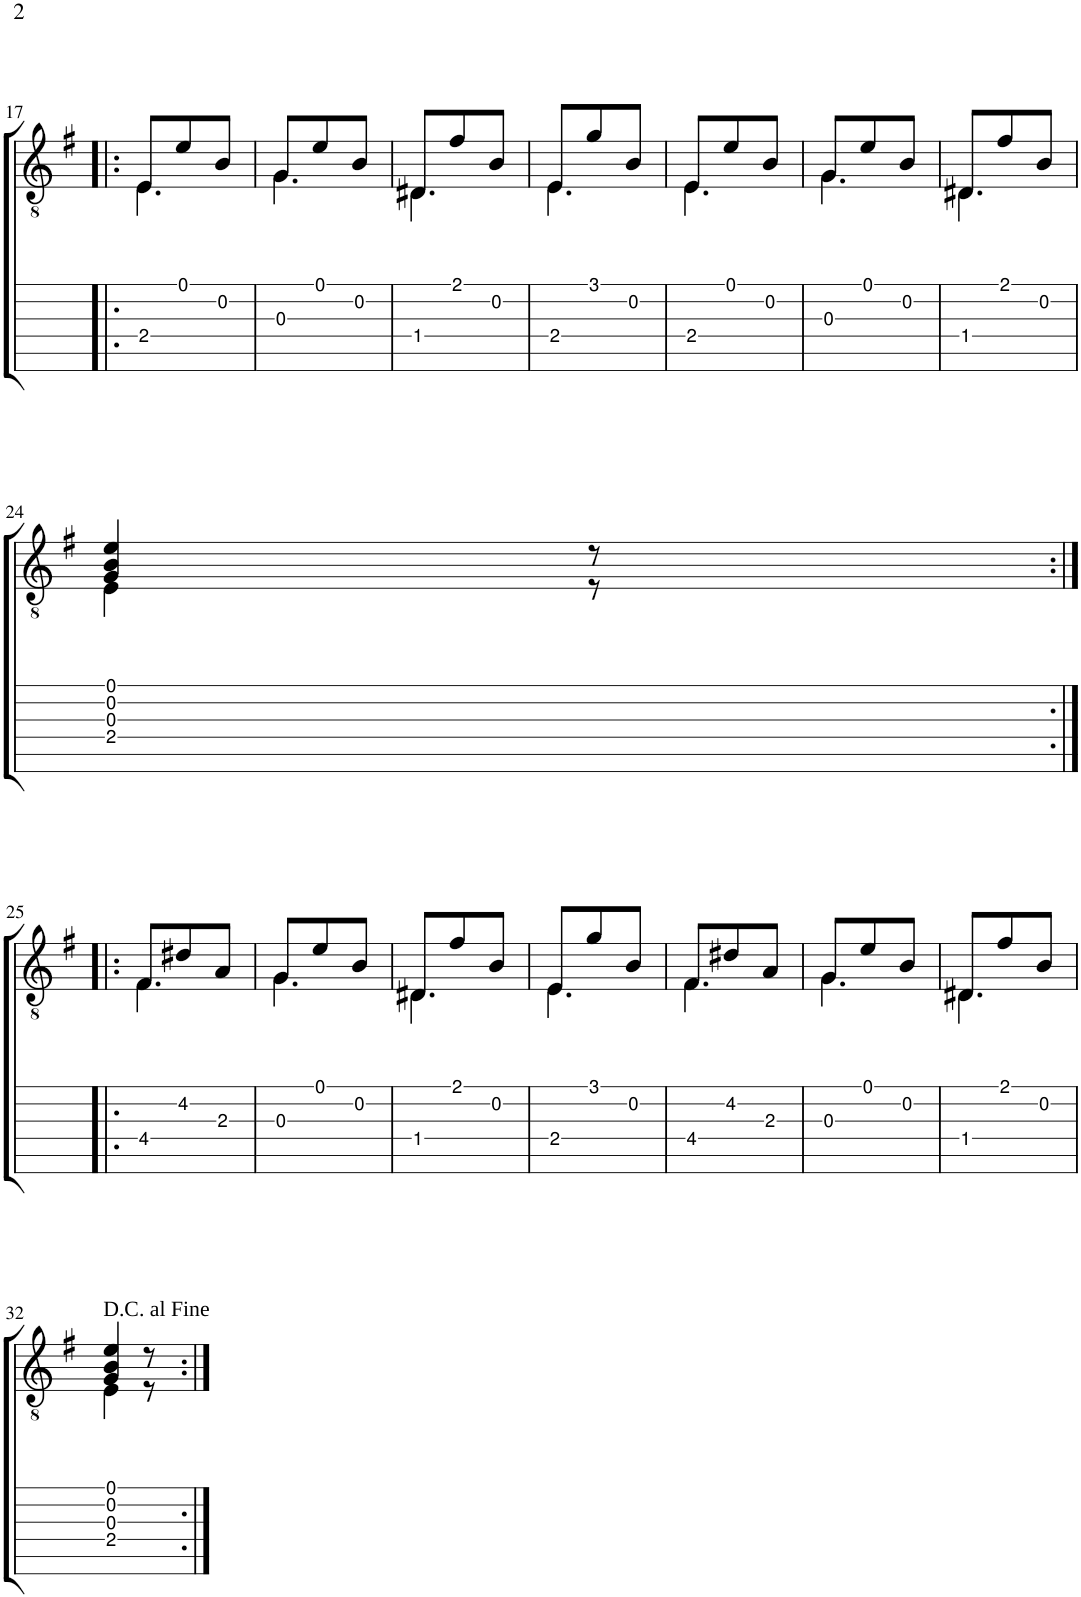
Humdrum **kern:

**kern	**kern
*part1	*part1
*staff2	*staff1
*I"Gtr	*
!!LO:PB:g=z
*	*clefGv2
*k[f#]	*k[f#]
*M3/8	*M3/8
=17!|:	=17!|:
*^	*^
8EL	4.E	8E/L	4.E\
8e	.	8e/	.
8BJ	.	8B/J	.
=18	=18	=18	=18
8GL	4.G	8G/L	4.G\
8e	.	8e/	.
8BJ	.	8B/J	.
=19	=19	=19	=19
8D#L	4.D#	8D#X/L	4.D#\
8f#	.	8f#/	.
8BJ	.	8B/J	.
=20	=20	=20	=20
8EL	4.E	8E/L	4.E\
8g	.	8g/	.
8BJ	.	8B/J	.
=21	=21	=21	=21
8EL	4.E	8E/L	4.E\
8e	.	8e/	.
8BJ	.	8B/J	.
=22	=22	=22	=22
8GL	4.G	8G/L	4.G\
8e	.	8e/	.
8BJ	.	8B/J	.
=23	=23	=23	=23
8D#L	4.D#	8D#X/L	4.D#\
8f#	.	8f#/	.
8BJ	.	8B/J	.
!!LO:LB:g=z	!!
=24	=24	=24	=24
4G 4B 4e	4E	4G/ 4B/ 4e/	4E\
8ryy	8ryy	8r	8r
!!LO:LB:g=z	!!
=25:|!|:	=25:|!|:	=25:|!|:	=25:|!|:
8F#L	4.F#	8F#/L	4.F#\
8d#	.	8d#X/	.
8AJ	.	8A/J	.
=26	=26	=26	=26
8GL	4.G	8G/L	4.G\
8e	.	8e/	.
8BJ	.	8B/J	.
=27	=27	=27	=27
8D#L	4.D#	8D#X/L	4.D#\
8f#	.	8f#/	.
8BJ	.	8B/J	.
=28	=28	=28	=28
8EL	4.E	8E/L	4.E\
8g	.	8g/	.
8BJ	.	8B/J	.
=29	=29	=29	=29
8F#L	4.F#	8F#/L	4.F#\
8d#	.	8d#X/	.
8AJ	.	8A/J	.
=30	=30	=30	=30
8GL	4.G	8G/L	4.G\
8e	.	8e/	.
8BJ	.	8B/J	.
=31	=31	=31	=31
8D#L	4.D#	8D#X/L	4.D#\
8f#	.	8f#/	.
8BJ	.	8B/J	.
!!LO:LB:g=z	!!
=32	=32	=32	=32
4G 4B 4e	4E	4G/ 4B/ 4e/	4E\
8ryy	8ryy	8r	8r
*v	*v	*	*
*	*v	*v
=:|!	=:|!
*-	*-
